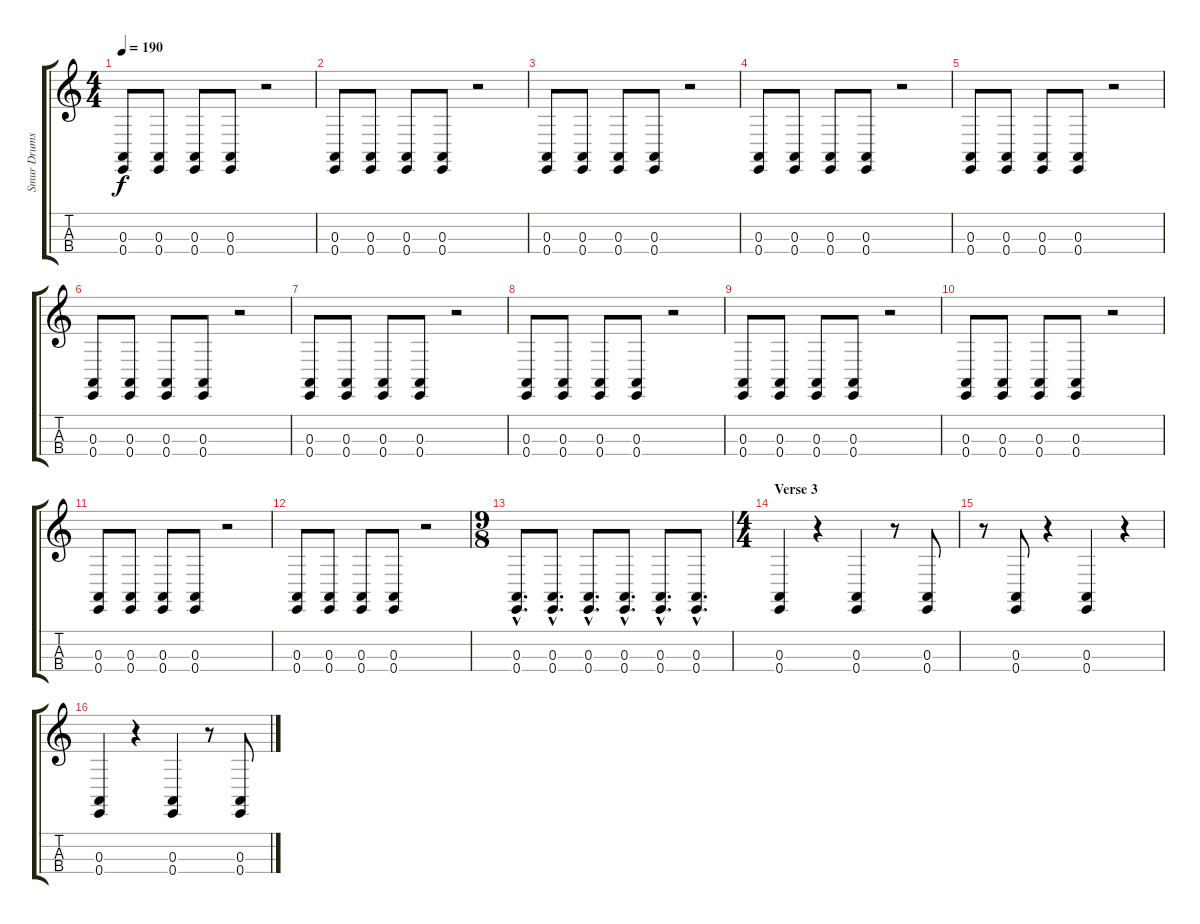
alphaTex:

\track ("Smur Drums" "Smur Drums") {instrument melodictom}
\staff {score tabs}
\tuning (G3 D3 A2 E2) {hide}
\ts (4 4)
\tempo 190
\clef g2
\ks c
(0.3 0.4).8{dy f} (0.3 0.4).8 (0.3 0.4).8 (0.3 0.4).8 r.2 |
(0.3 0.4).8 (0.3 0.4).8 (0.3 0.4).8 (0.3 0.4).8 r.2 |
(0.3 0.4).8 (0.3 0.4).8 (0.3 0.4).8 (0.3 0.4).8 r.2 |
(0.3 0.4).8 (0.3 0.4).8 (0.3 0.4).8 (0.3 0.4).8 r.2 |
(0.3 0.4).8 (0.3 0.4).8 (0.3 0.4).8 (0.3 0.4).8 r.2 |
(0.3 0.4).8 (0.3 0.4).8 (0.3 0.4).8 (0.3 0.4).8 r.2 |
(0.3 0.4).8 (0.3 0.4).8 (0.3 0.4).8 (0.3 0.4).8 r.2 |
(0.3 0.4).8 (0.3 0.4).8 (0.3 0.4).8 (0.3 0.4).8 r.2 |
(0.3 0.4).8 (0.3 0.4).8 (0.3 0.4).8 (0.3 0.4).8 r.2 |
(0.3 0.4).8 (0.3 0.4).8 (0.3 0.4).8 (0.3 0.4).8 r.2 |
(0.3 0.4).8 (0.3 0.4).8 (0.3 0.4).8 (0.3 0.4).8 r.2 |
(0.3 0.4).8 (0.3 0.4).8 (0.3 0.4).8 (0.3 0.4).8 r.2 |
\ts (9 8)
(0.3{hac} 0.4{hac}).8{d} (0.3{hac} 0.4{hac}).8{d} (0.3{hac} 0.4{hac}).8{d} (0.3{hac} 0.4{hac}).8{d} (0.3{hac} 0.4{hac}).8{d} (0.3{hac} 0.4{hac}).8{d} |
\ts (4 4)
\section ("" "Verse 3")
(0.3 0.4).4 r.4 (0.3 0.4).4 r.8 (0.3 0.4).8 |
r.8 (0.3 0.4).8 r.4 (0.3 0.4).4 r.4 |
(0.3 0.4).4 r.4 (0.3 0.4).4 r.8 (0.3 0.4).8
